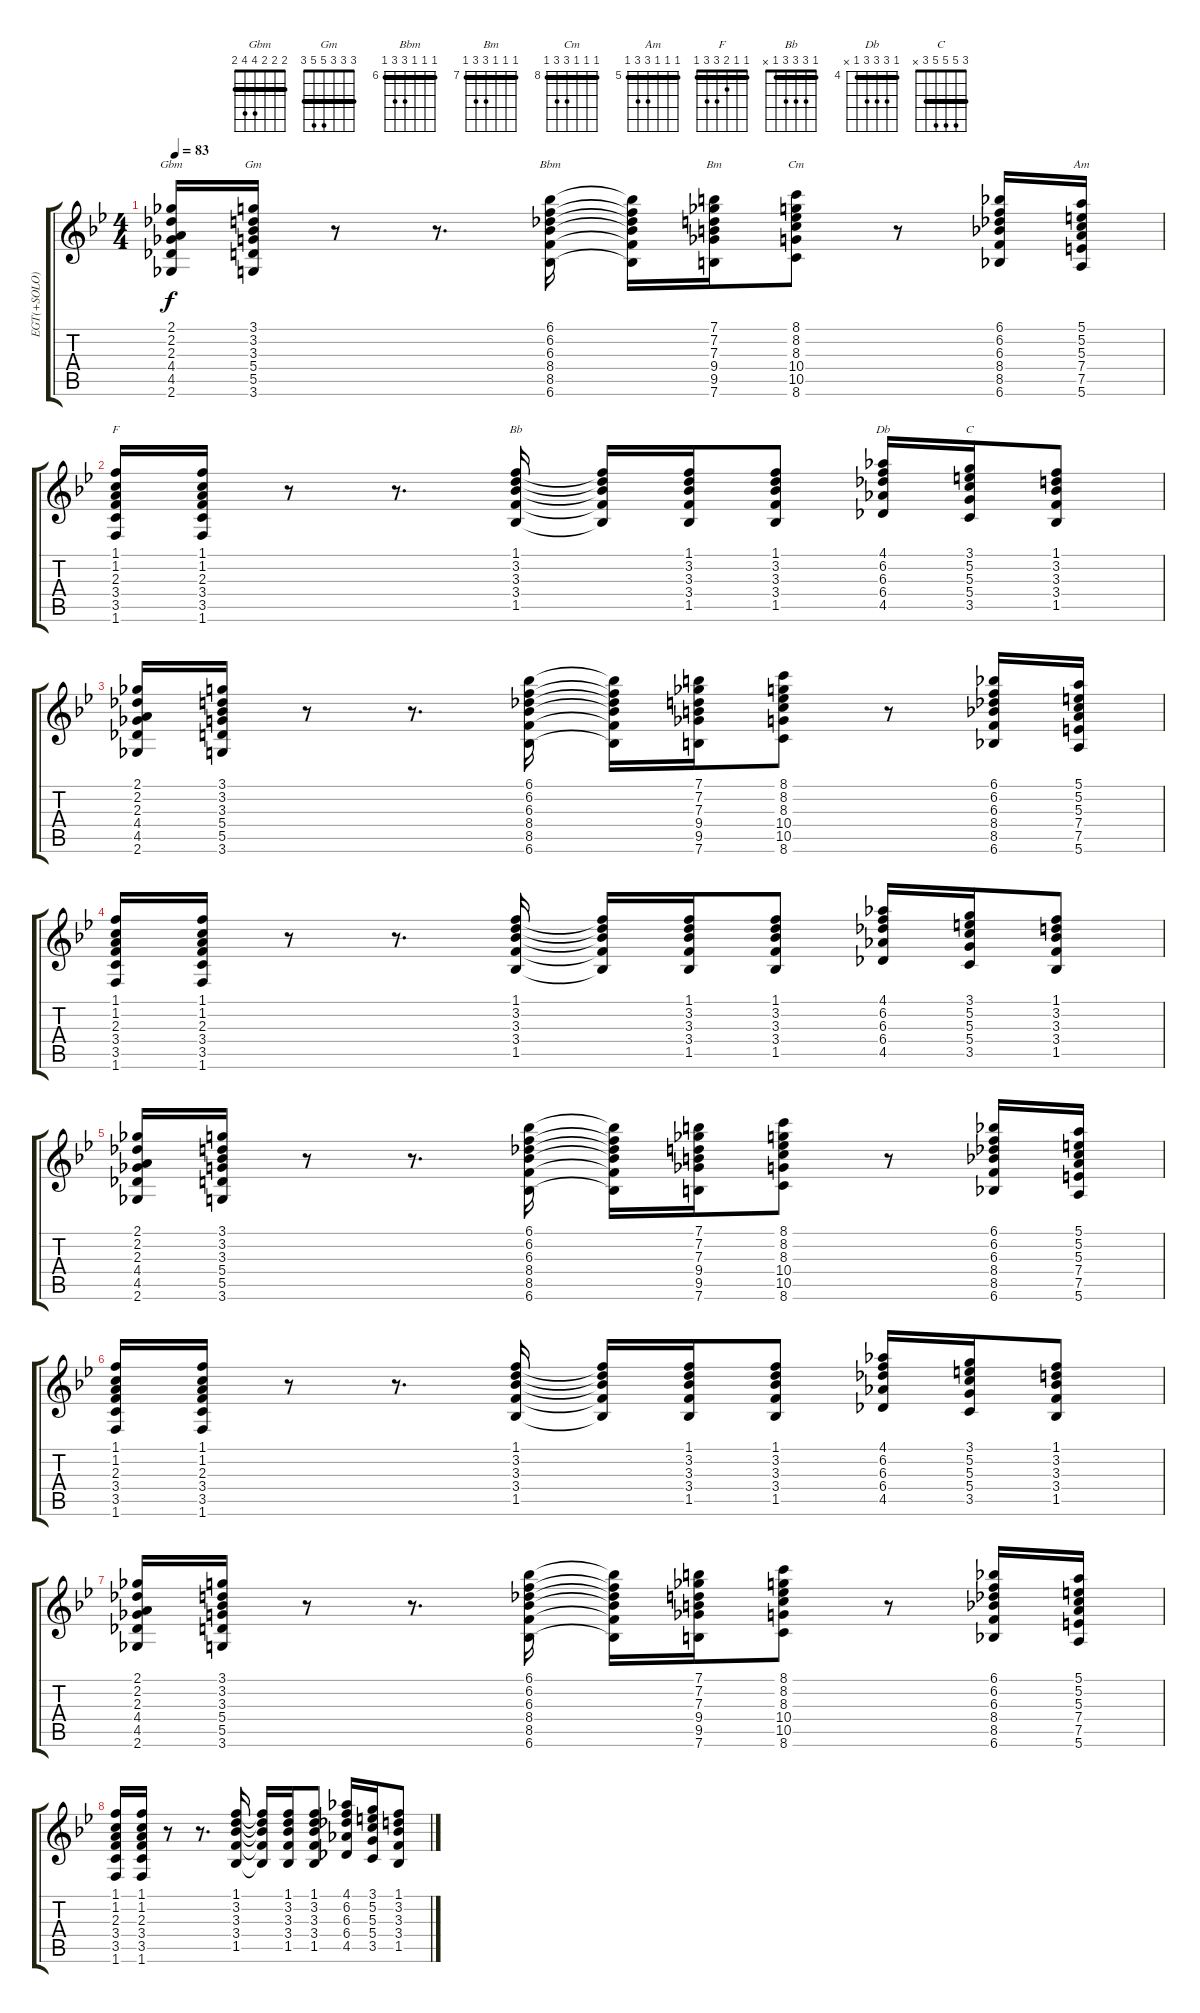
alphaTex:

\track ("EGT(+SOLO)" "EGT(+SOLO)") {instrument distortionguitar}
\staff {score tabs}
\tuning (E4 B3 G3 D3 A2 E2) {hide}
\chord ("Gbm" 2 2 2 4 4 2) {barre 2}
\chord ("Gm" 3 3 3 5 5 3) {barre 3}
\chord ("Bbm" 6 6 6 8 8 6) {firstfret 6 barre 6}
\chord ("Bm" 7 7 7 9 9 7) {firstfret 7 barre 7}
\chord ("Cm" 8 8 8 10 10 8) {firstfret 8 barre 8}
\chord ("Am" 5 5 5 7 7 5) {firstfret 5 barre 5}
\chord ("F" 1 1 2 3 3 1) {barre 1}
\chord ("Bb" 1 3 3 3 1 x) {barre 1}
\chord ("Db" 4 6 6 6 4 x) {firstfret 4 barre 4}
\chord ("C" 3 5 5 5 3 x) {barre 3}
\ts (4 4)
\tempo 83
\clef g2
\ks gminor
(2.1 2.2 2.3 4.4 4.5 2.6).16{ch "Gbm" dy f} (3.1 3.2 3.3 5.4 5.5 3.6).16{ch "Gm"} r.8 r.8{d} (6.1 6.2 6.3 8.4 8.5 6.6).16{ch "Bbm"} (6.1{t} 6.2{t} 6.3{t} 8.4{t} 8.5{t} 6.6{t}).16 (7.1 7.2 7.3 9.4 9.5 7.6).16{ch "Bm"} (8.1 8.2 8.3 10.4 10.5 8.6).8{ch "Cm"} r.8 (6.1 6.2 6.3 8.4 8.5 6.6).16 (5.1 5.2 5.3 7.4 7.5 5.6).16{ch "Am"} |
(1.1 1.2 2.3 3.4 3.5 1.6).16{ch "F"} (1.1 1.2 2.3 3.4 3.5 1.6).16 r.8 r.8{d} (1.1 3.2 3.3 3.4 1.5).16{ch "Bb"} (1.1{t} 3.2{t} 3.3{t} 3.4{t} 1.5{t}).16 (1.1 3.2 3.3 3.4 1.5).16 (1.1 3.2 3.3 3.4 1.5).8 (4.1 6.2 6.3 6.4 4.5).16{ch "Db"} (3.1 5.2 5.3 5.4 3.5).16{ch "C"} (1.1 3.2 3.3 3.4 1.5).8 |
(2.1 2.2 2.3 4.4 4.5 2.6).16 (3.1 3.2 3.3 5.4 5.5 3.6).16 r.8 r.8{d} (6.1 6.2 6.3 8.4 8.5 6.6).16 (6.1{t} 6.2{t} 6.3{t} 8.4{t} 8.5{t} 6.6{t}).16 (7.1 7.2 7.3 9.4 9.5 7.6).16 (8.1 8.2 8.3 10.4 10.5 8.6).8 r.8 (6.1 6.2 6.3 8.4 8.5 6.6).16 (5.1 5.2 5.3 7.4 7.5 5.6).16 |
(1.1 1.2 2.3 3.4 3.5 1.6).16 (1.1 1.2 2.3 3.4 3.5 1.6).16 r.8 r.8{d} (1.1 3.2 3.3 3.4 1.5).16 (1.1{t} 3.2{t} 3.3{t} 3.4{t} 1.5{t}).16 (1.1 3.2 3.3 3.4 1.5).16 (1.1 3.2 3.3 3.4 1.5).8 (4.1 6.2 6.3 6.4 4.5).16 (3.1 5.2 5.3 5.4 3.5).16 (1.1 3.2 3.3 3.4 1.5).8 |
(2.1 2.2 2.3 4.4 4.5 2.6).16 (3.1 3.2 3.3 5.4 5.5 3.6).16 r.8 r.8{d} (6.1 6.2 6.3 8.4 8.5 6.6).16 (6.1{t} 6.2{t} 6.3{t} 8.4{t} 8.5{t} 6.6{t}).16 (7.1 7.2 7.3 9.4 9.5 7.6).16 (8.1 8.2 8.3 10.4 10.5 8.6).8 r.8 (6.1 6.2 6.3 8.4 8.5 6.6).16 (5.1 5.2 5.3 7.4 7.5 5.6).16 |
(1.1 1.2 2.3 3.4 3.5 1.6).16 (1.1 1.2 2.3 3.4 3.5 1.6).16 r.8 r.8{d} (1.1 3.2 3.3 3.4 1.5).16 (1.1{t} 3.2{t} 3.3{t} 3.4{t} 1.5{t}).16 (1.1 3.2 3.3 3.4 1.5).16 (1.1 3.2 3.3 3.4 1.5).8 (4.1 6.2 6.3 6.4 4.5).16 (3.1 5.2 5.3 5.4 3.5).16 (1.1 3.2 3.3 3.4 1.5).8 |
(2.1 2.2 2.3 4.4 4.5 2.6).16 (3.1 3.2 3.3 5.4 5.5 3.6).16 r.8 r.8{d} (6.1 6.2 6.3 8.4 8.5 6.6).16 (6.1{t} 6.2{t} 6.3{t} 8.4{t} 8.5{t} 6.6{t}).16 (7.1 7.2 7.3 9.4 9.5 7.6).16 (8.1 8.2 8.3 10.4 10.5 8.6).8 r.8 (6.1 6.2 6.3 8.4 8.5 6.6).16 (5.1 5.2 5.3 7.4 7.5 5.6).16 |
(1.1 1.2 2.3 3.4 3.5 1.6).16 (1.1 1.2 2.3 3.4 3.5 1.6).16 r.8 r.8{d} (1.1 3.2 3.3 3.4 1.5).16 (1.1{t} 3.2{t} 3.3{t} 3.4{t} 1.5{t}).16 (1.1 3.2 3.3 3.4 1.5).16 (1.1 3.2 3.3 3.4 1.5).8 (4.1 6.2 6.3 6.4 4.5).16 (3.1 5.2 5.3 5.4 3.5).16 (1.1 3.2 3.3 3.4 1.5).8
